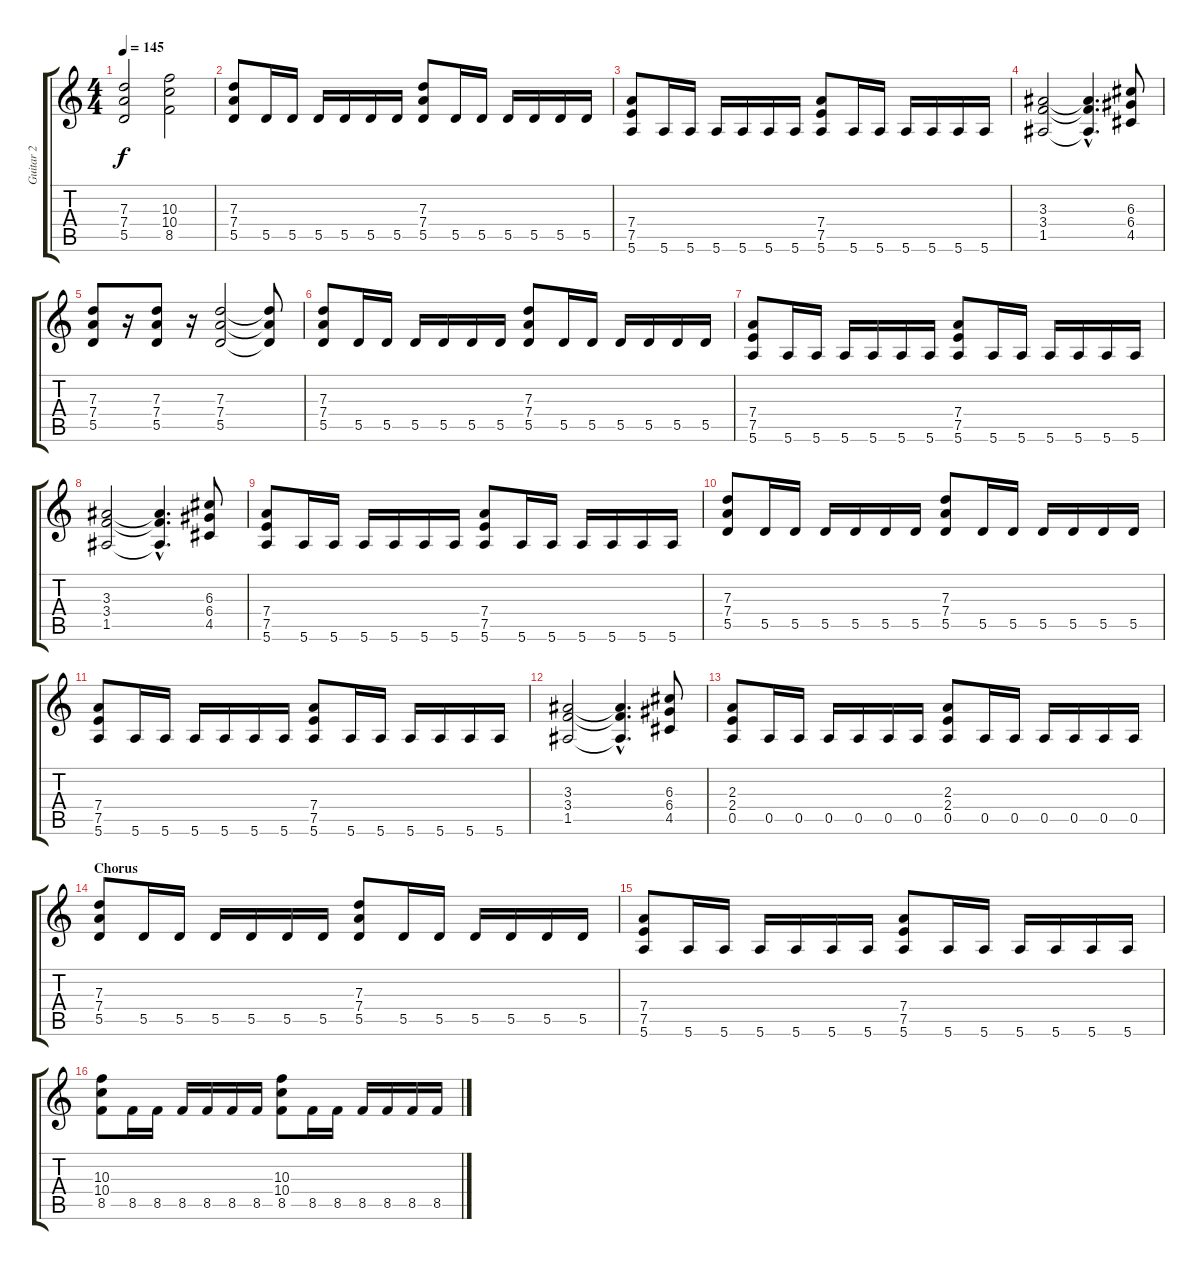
\track ("Guitar 2" "Guitar 2") {instrument distortionguitar}
\staff {score tabs}
\tuning (E4 B3 G3 D3 A2 E2) {hide}
\ts (4 4)
\tempo 145
\clef g2
\ks c
(7.3 7.4 5.5).2{dy f} (10.3 10.4 8.5).2 |
(7.3 7.4 5.5).8 5.5.16 5.5.16 5.5.16 5.5.16 5.5.16 5.5.16 (7.3 7.4 5.5).8 5.5.16 5.5.16 5.5.16 5.5.16 5.5.16 5.5.16 |
(7.4 7.5 5.6).8 5.6.16 5.6.16 5.6.16 5.6.16 5.6.16 5.6.16 (7.4 7.5 5.6).8 5.6.16 5.6.16 5.6.16 5.6.16 5.6.16 5.6.16 |
(3.3 3.4 1.5).2 (3.3{hac t} 3.4{hac t} 1.5{hac t}).4{d} (6.3 6.4 4.5).8 |
(7.3 7.4 5.5).8 r.16 (7.3 7.4 5.5).8 r.16 (7.3 7.4 5.5).2 (7.3{t} 7.4{t} 5.5{t}).8 |
(7.3 7.4 5.5).8 5.5.16 5.5.16 5.5.16 5.5.16 5.5.16 5.5.16 (7.3 7.4 5.5).8 5.5.16 5.5.16 5.5.16 5.5.16 5.5.16 5.5.16 |
(7.4 7.5 5.6).8 5.6.16 5.6.16 5.6.16 5.6.16 5.6.16 5.6.16 (7.4 7.5 5.6).8 5.6.16 5.6.16 5.6.16 5.6.16 5.6.16 5.6.16 |
(3.3 3.4 1.5).2 (3.3{hac t} 3.4{hac t} 1.5{hac t}).4{d} (6.3 6.4 4.5).8 |
(7.4 7.5 5.6).8 5.6.16 5.6.16 5.6.16 5.6.16 5.6.16 5.6.16 (7.4 7.5 5.6).8 5.6.16 5.6.16 5.6.16 5.6.16 5.6.16 5.6.16 |
(7.3 7.4 5.5).8 5.5.16 5.5.16 5.5.16 5.5.16 5.5.16 5.5.16 (7.3 7.4 5.5).8 5.5.16 5.5.16 5.5.16 5.5.16 5.5.16 5.5.16 |
(7.4 7.5 5.6).8 5.6.16 5.6.16 5.6.16 5.6.16 5.6.16 5.6.16 (7.4 7.5 5.6).8 5.6.16 5.6.16 5.6.16 5.6.16 5.6.16 5.6.16 |
(3.3 3.4 1.5).2 (3.3{hac t} 3.4{hac t} 1.5{hac t}).4{d} (6.3 6.4 4.5).8 |
(2.3 2.4 0.5).8 0.5.16 0.5.16 0.5.16 0.5.16 0.5.16 0.5.16 (2.3 2.4 0.5).8 0.5.16 0.5.16 0.5.16 0.5.16 0.5.16 0.5.16 |
\section ("" "Chorus")
(7.3 7.4 5.5).8 5.5.16 5.5.16 5.5.16 5.5.16 5.5.16 5.5.16 (7.3 7.4 5.5).8 5.5.16 5.5.16 5.5.16 5.5.16 5.5.16 5.5.16 |
(7.4 7.5 5.6).8 5.6.16 5.6.16 5.6.16 5.6.16 5.6.16 5.6.16 (7.4 7.5 5.6).8 5.6.16 5.6.16 5.6.16 5.6.16 5.6.16 5.6.16 |
(10.3 10.4 8.5).8 8.5.16 8.5.16 8.5.16 8.5.16 8.5.16 8.5.16 (10.3 10.4 8.5).8 8.5.16 8.5.16 8.5.16 8.5.16 8.5.16 8.5.16
